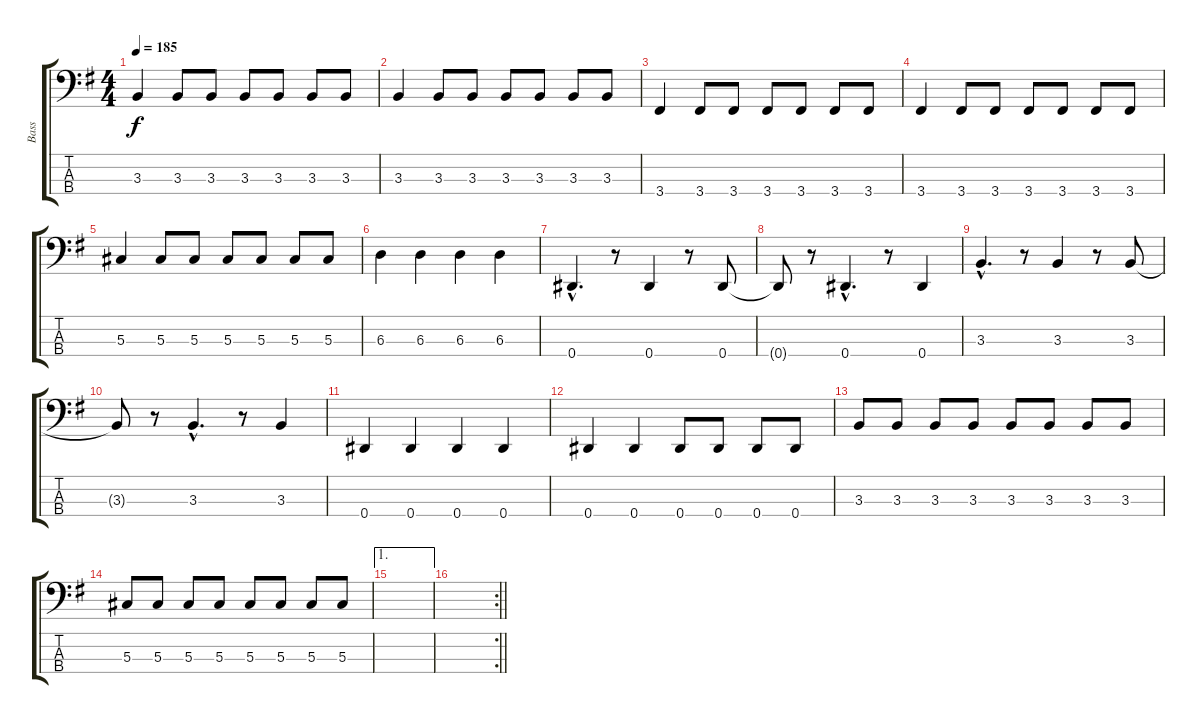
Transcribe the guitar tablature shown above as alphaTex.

\track ("Bass" "Bass") {instrument electricbassfinger}
\staff {score tabs}
\tuning (Gb2 Db2 Ab1 Eb1) {hide}
\ts (4 4)
\tempo 185
\clef f4
\ks eminor
3.3.4{dy f} 3.3.8 3.3.8 3.3.8 3.3.8 3.3.8 3.3.8 |
3.3.4 3.3.8 3.3.8 3.3.8 3.3.8 3.3.8 3.3.8 |
3.4.4 3.4.8 3.4.8 3.4.8 3.4.8 3.4.8 3.4.8 |
3.4.4 3.4.8 3.4.8 3.4.8 3.4.8 3.4.8 3.4.8 |
5.3.4 5.3.8 5.3.8 5.3.8 5.3.8 5.3.8 5.3.8 |
6.3.4 6.3.4 6.3.4 6.3.4 |
0.4{hac}.4{d} r.8 0.4.4 r.8 0.4.8 |
0.4{t}.8 r.8 0.4{hac}.4{d} r.8 0.4.4 |
3.3{hac}.4{d} r.8 3.3.4 r.8 3.3.8 |
3.3{t}.8 r.8 3.3{hac}.4{d} r.8 3.3.4 |
0.4.4 0.4.4 0.4.4 0.4.4 |
0.4.4 0.4.4 0.4.8 0.4.8 0.4.8 0.4.8 |
3.3.8 3.3.8 3.3.8 3.3.8 3.3.8 3.3.8 3.3.8 3.3.8 |
5.3.8 5.3.8 5.3.8 5.3.8 5.3.8 5.3.8 5.3.8 5.3.8 |
\ae 1
|
\rc 2
\barLineRight lightlight
